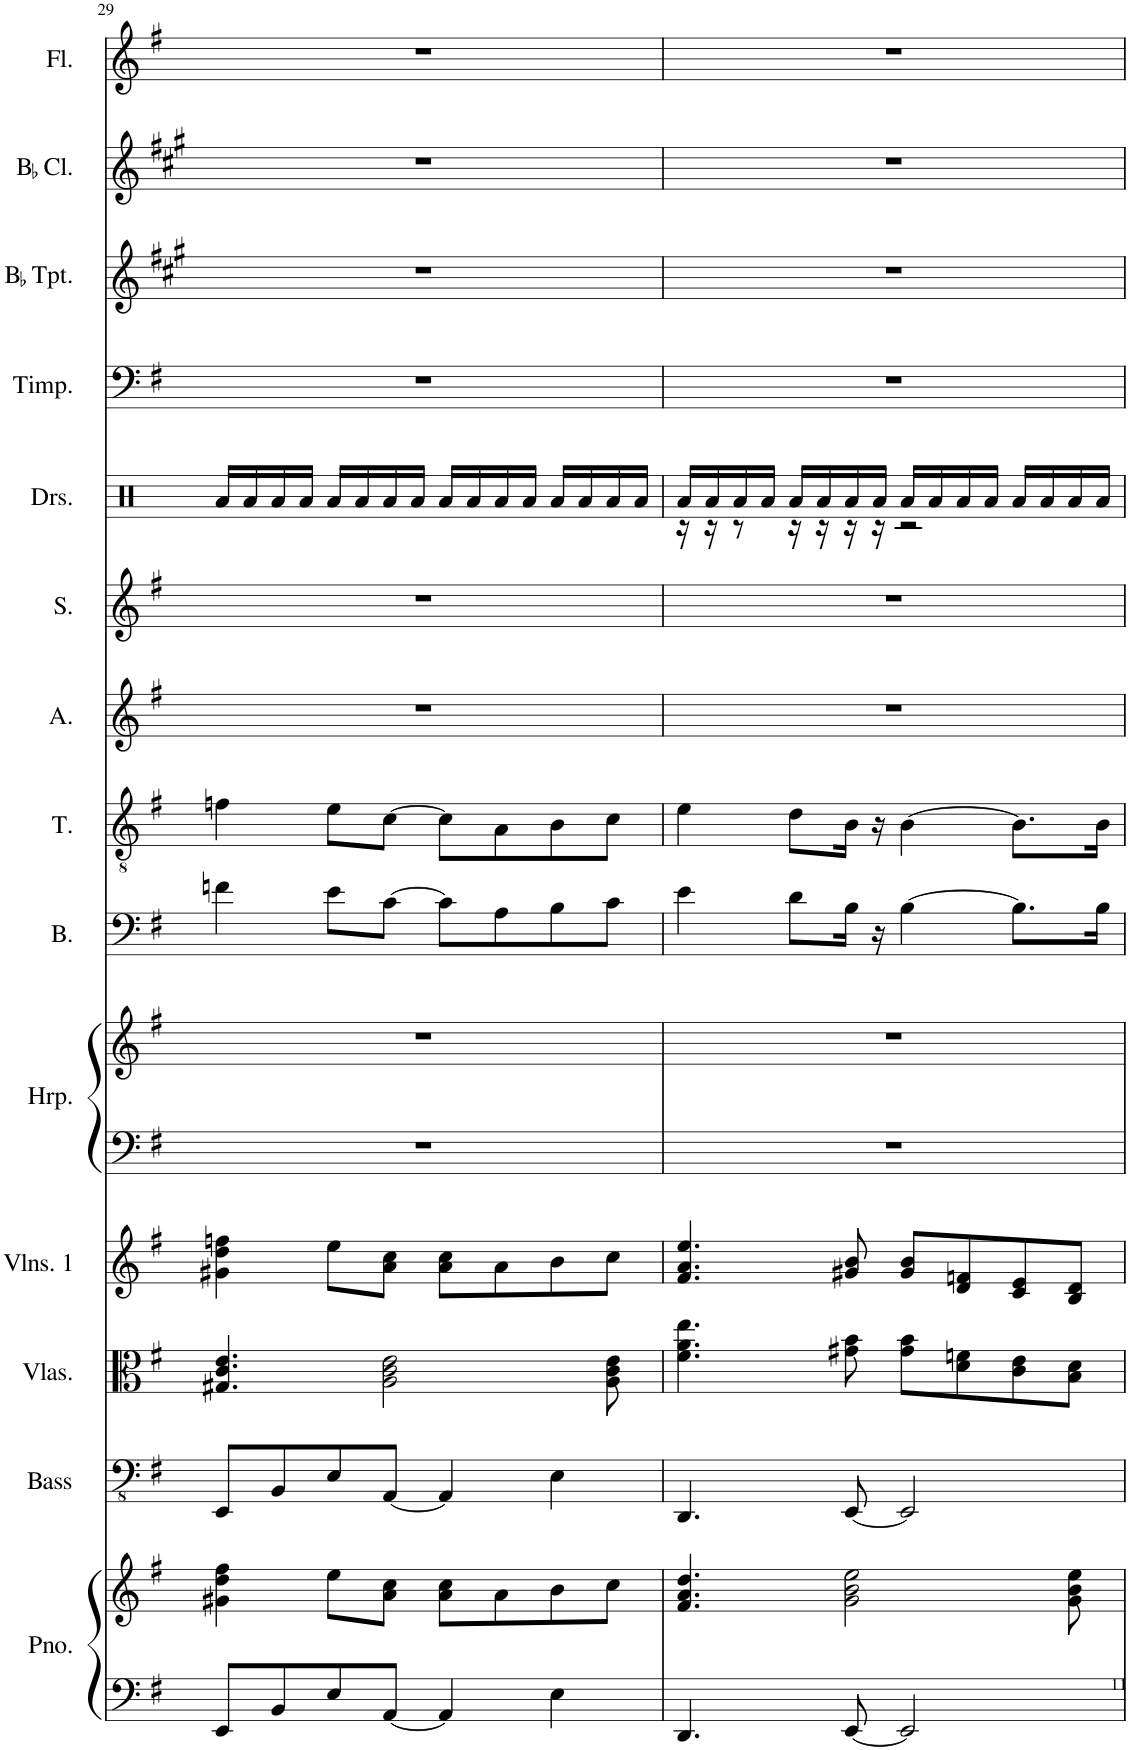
**kern	**kern	**kern	**kern	**kern	**kern	**kern	**kern	**kern	**kern	**kern	**kern	**kern	**kern	**kern	**kern
*part14	*part14	*part13	*part12	*part11	*part10	*part10	*part9	*part8	*part7	*part6	*part5	*part4	*part3	*part2	*part1
*staff16	*staff15	*staff14	*staff13	*staff12	*staff11	*staff10	*staff9	*staff8	*staff7	*staff6	*staff5	*staff4	*staff3	*staff2	*staff1
*I"Piano	*	*I"Acoustic Bass	*I"Violas	*I"Violins 1	*I"Harp	*	*I"Bass	*I"Tenor	*I"Alto	*I"Soprano	*I"Drumset	*I"Timpani	*I"BaccidentalFlat Trumpet	*I"BaccidentalFlat Clarinet	*I"Flute
*I'Pno.	*	*I'Bass	*I'Vlas.	*I'Vlns. 1	*I'Hrp.	*	*I'B.	*I'T.	*I'A.	*I'S.	*I'Drs.	*I'Timp.	*I'BaccidentalFlat Tpt.	*I'BaccidentalFlat Cl.	*I'Fl.
!!LO:PB:g=z
*clefF4	*clefG2	*clefFv4	*clefC3	*clefG2	*clefF4	*clefG2	*clefF4	*clefGv2	*clefG2	*clefG2	*clefX	*clefF4	*clefG2	*clefG2	*clefG2
*	*	*	*	*	*	*	*	*	*	*	*	*	*Trd1c2	*Trd1c2	*
*k[f#]	*k[f#]	*k[f#]	*k[f#]	*k[f#]	*k[f#]	*k[f#]	*k[f#]	*k[f#]	*k[f#]	*k[f#]	*k[]	*k[f#]	*k[f#c#g#]	*k[f#c#g#]	*k[f#]
*M4/4	*M4/4	*M4/4	*M4/4	*M4/4	*M4/4	*M4/4	*M4/4	*M4/4	*M4/4	*M4/4	*M4/4	*M4/4	*M4/4	*M4/4	*M4/4
=29	=29	=29	=29	=29	=29	=29	=29	=29	=29	=29	=29	=29	=29	=29	=29
8EE/L	4g#X\ 4dd\ 4ff#\	8EEE/L	4.G#X/ 4.c/ 4.e/	4g#X\ 4dd\ 4ffn\	1r	1r	4fn\	4fn\	1r	1r	16Ra/LL	1r	1r	1r	1r
.	.	.	.	.	.	.	.	.	.	.	16Ra/	.	.	.	.
8BB/	.	8BBB/	.	.	.	.	.	.	.	.	16Ra/	.	.	.	.
.	.	.	.	.	.	.	.	.	.	.	16Ra/JJ	.	.	.	.
8E/	8ee\L	8EE/	.	8ee\L	.	.	8e\L	8e\L	.	.	16Ra/LL	.	.	.	.
.	.	.	.	.	.	.	.	.	.	.	16Ra/	.	.	.	.
[8AA/J	8a\ 8cc\J	[8AAA/J	2A\ 2c\ 2e\	8a\ 8cc\J	.	.	[8c\J	[8c\J	.	.	16Ra/	.	.	.	.
.	.	.	.	.	.	.	.	.	.	.	16Ra/JJ	.	.	.	.
4AA/]	8a\ 8cc\L	4AAA/]	.	8a\ 8cc\L	.	.	8c\L]	8c\L]	.	.	16Ra/LL	.	.	.	.
.	.	.	.	.	.	.	.	.	.	.	16Ra/	.	.	.	.
.	8a\	.	.	8a\	.	.	8A\	8A\	.	.	16Ra/	.	.	.	.
.	.	.	.	.	.	.	.	.	.	.	16Ra/JJ	.	.	.	.
4E\	8b\	4EE\	.	8b\	.	.	8B\	8B\	.	.	16Ra/LL	.	.	.	.
.	.	.	.	.	.	.	.	.	.	.	16Ra/	.	.	.	.
.	8cc\J	.	8A\ 8c\ 8e\	8cc\J	.	.	8c\J	8c\J	.	.	16Ra/	.	.	.	.
.	.	.	.	.	.	.	.	.	.	.	16Ra/JJ	.	.	.	.
=30	=30	=30	=30	=30	=30	=30	=30	=30	=30	=30	=30	=30	=30	=30	=30
*	*	*	*	*	*	*	*	*	*	*	*^	*	*	*	*
4.DD/	4.f#/ 4.a/ 4.dd/	4.DDD/	4.f#\ 4.a\ 4.ee\	4.f#/ 4.a/ 4.ee/	1r	1r	4e\	4e\	1r	1r	16Ra/LL	16r	1r	1r	1r	1r
.	.	.	.	.	.	.	.	.	.	.	16Ra/	16r	.	.	.	.
.	.	.	.	.	.	.	.	.	.	.	16Ra/	8r	.	.	.	.
.	.	.	.	.	.	.	.	.	.	.	16Ra/JJ	.	.	.	.	.
.	.	.	.	.	.	.	8d\L	8d\L	.	.	16Ra/LL	16r	.	.	.	.
.	.	.	.	.	.	.	.	.	.	.	16Ra/	16r	.	.	.	.
[8EE/	2g\ 2b\ 2ee\	[8EEE/	8g#X\ 8b\	8g#X/ 8b/	.	.	16B\Jk	16B\Jk	.	.	16Ra/	16r	.	.	.	.
.	.	.	.	.	.	.	16r	16r	.	.	16Ra/JJ	16r	.	.	.	.
2EE/]	.	2EEE/]	8g#\ 8b\L	8g#/ 8b/L	.	.	[4B\	[4B\	.	.	16Ra/LL	2r	.	.	.	.
.	.	.	.	.	.	.	.	.	.	.	16Ra/	.	.	.	.	.
.	.	.	8d\ 8fn\	8d/ 8fn/	.	.	.	.	.	.	16Ra/	.	.	.	.	.
.	.	.	.	.	.	.	.	.	.	.	16Ra/JJ	.	.	.	.	.
.	.	.	8c\ 8e\	8c/ 8e/	.	.	8.B\L]	8.B\L]	.	.	16Ra/LL	.	.	.	.	.
.	.	.	.	.	.	.	.	.	.	.	16Ra/	.	.	.	.	.
.	8g\ 8b\ 8ee\	.	8B\ 8d\J	8B/ 8d/J	.	.	.	.	.	.	16Ra/	.	.	.	.	.
.	.	.	.	.	.	.	16B\Jk	16B\Jk	.	.	16Ra/JJ	.	.	.	.	.
*	*	*	*	*	*	*	*	*	*	*	*v	*v	*	*	*	*
=	=	=	=	=	=	=	=	=	=	=	=	=	=	=	=
*-	*-	*-	*-	*-	*-	*-	*-	*-	*-	*-	*-	*-	*-	*-	*-
